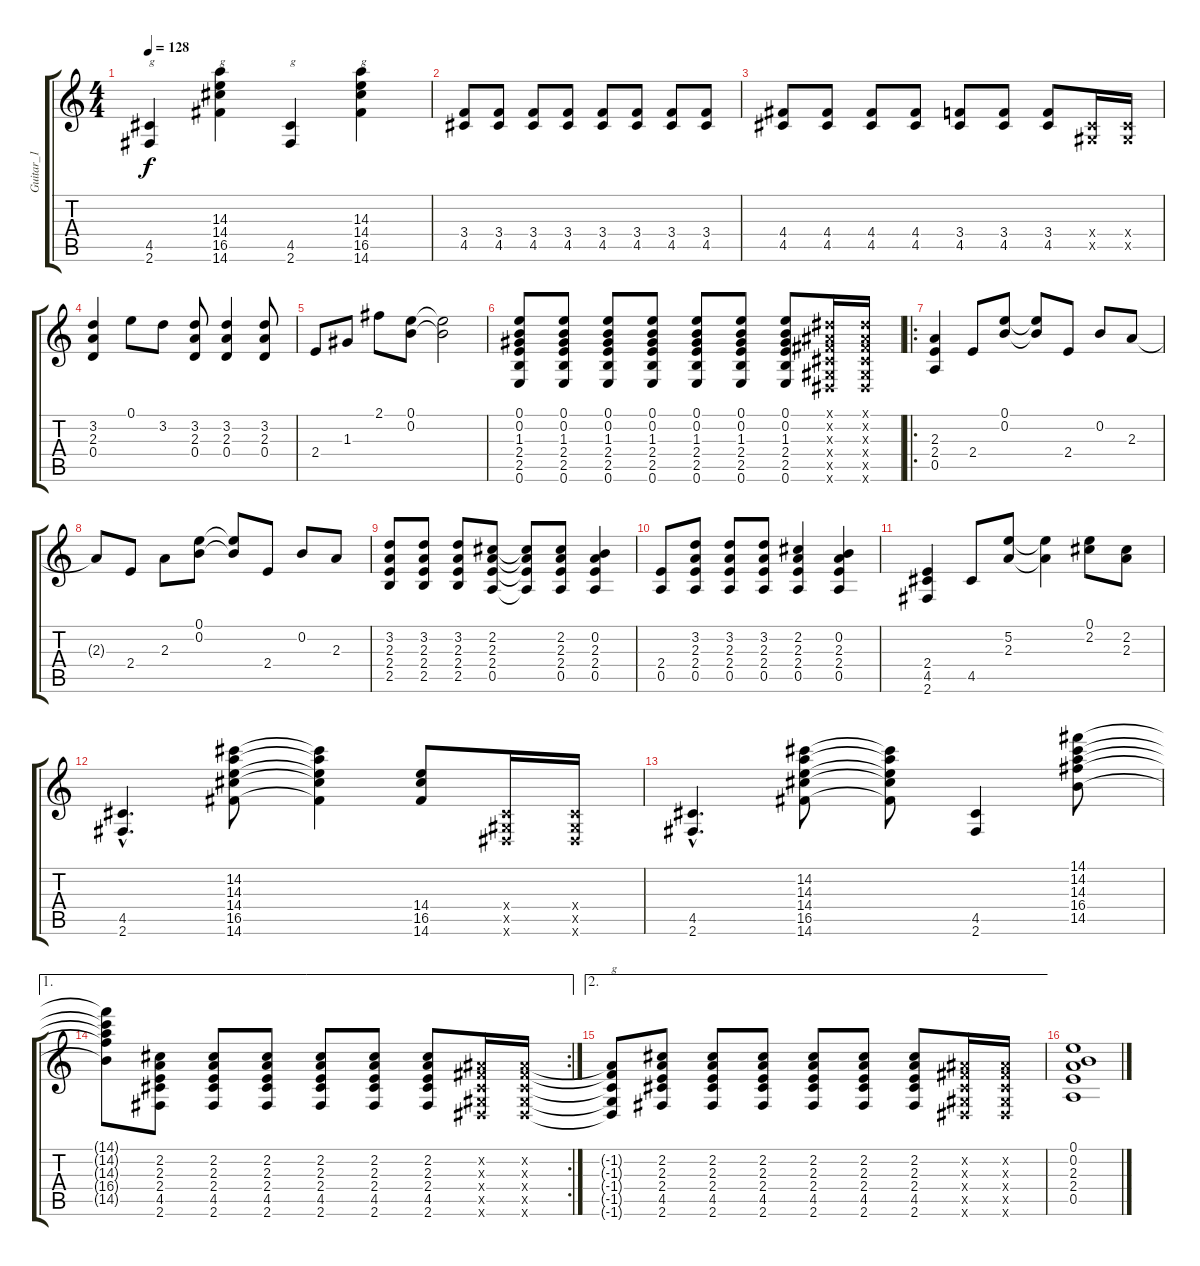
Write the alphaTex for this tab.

\track ("Guitar_1" "Guitar_1") {instrument distortionguitar}
\staff {score tabs}
\tuning (E4 B3 G3 D3 A2 E2) {hide}
\ts (4 4)
\tempo 128
\clef g2
\ks c
(4.5 2.6).4{txt "g" dy f} (14.3 14.4 16.5 14.6).4{txt "g"} (4.5 2.6).4{txt "g"} (14.3 14.4 16.5 14.6).4{txt "g"} |
(3.4 4.5).8 (3.4 4.5).8 (3.4 4.5).8 (3.4 4.5).8 (3.4 4.5).8 (3.4 4.5).8 (3.4 4.5).8 (3.4 4.5).8 |
(4.4 4.5).8 (4.4 4.5).8 (4.4 4.5).8 (4.4 4.5).8 (3.4 4.5).8 (3.4 4.5).8 (3.4 4.5).8 (-1.4{x} -1.5{x}).16 (-1.4{x} -1.5{x}).16 |
(3.2 2.3 0.4).4 0.1.8 3.2.8 (3.2 2.3 0.4).8 (3.2 2.3 0.4).4 (3.2 2.3 0.4).8 |
2.4.8 1.3.8 2.1.8 (0.1 0.2).8 (0.1{t} 0.2{t}).2 |
(0.1 0.2 1.3 2.4 2.5 0.6).8 (0.1 0.2 1.3 2.4 2.5 0.6).8 (0.1 0.2 1.3 2.4 2.5 0.6).8 (0.1 0.2 1.3 2.4 2.5 0.6).8 (0.1 0.2 1.3 2.4 2.5 0.6).8 (0.1 0.2 1.3 2.4 2.5 0.6).8 (0.1 0.2 1.3 2.4 2.5 0.6).8 (-1.1{x} -1.2{x} -1.3{x} -1.4{x} -1.5{x} -1.6{x}).16 (-1.1{x} -1.2{x} -1.3{x} -1.4{x} -1.5{x} -1.6{x}).16 |
\ro
(2.3 2.4 0.5).4 2.4.8 (0.1 0.2).8 (0.1{t} 0.2{t}).8 2.4.8 0.2.8 2.3.8 |
2.3{t}.8 2.4.8 2.3.8 (0.1 0.2).8 (0.1{t} 0.2{t}).8 2.4.8 0.2.8 2.3.8 |
(3.2 2.3 2.4 2.5).8 (3.2 2.3 2.4 2.5).8 (3.2 2.3 2.4 2.5).8 (2.2 2.3 2.4 0.5).8 (2.2{t} 2.3{t} 2.4{t} 0.5{t}).8 (2.2 2.3 2.4 0.5).8 (0.2 2.3 2.4 0.5).4 |
(2.4 0.5).8 (3.2 2.3 2.4 0.5).8 (3.2 2.3 2.4 0.5).8 (3.2 2.3 2.4 0.5).8 (2.2 2.3 2.4 0.5).4 (0.2 2.3 2.4 0.5).4 |
(2.4 4.5 2.6).4 4.5.8 (5.2 2.3).8 (5.2{t} 2.3{t}).4 (0.1 2.2).8 (2.2 2.3).8 |
(4.5{hac} 2.6{hac}).4{d} (14.2 14.3 14.4 16.5 14.6).8 (14.2{t} 14.3{t} 14.4{t} 16.5{t} 14.6{t}).4 (14.4 16.5 14.6).8 (-1.4{x} -1.5{x} -1.6{x}).16 (-1.4{x} -1.5{x} -1.6{x}).16 |
(4.5{hac} 2.6{hac}).4{d} (14.2 14.3 14.4 16.5 14.6).8 (14.2{t} 14.3{t} 14.4{t} 16.5{t} 14.6{t}).8 (4.5 2.6).4 (14.1 14.2 14.3 16.4 14.5).8 |
\ae 1
\rc 2
(14.1{t} 14.2{t} 14.3{t} 16.4{t} 14.5{t}).8 (2.2 2.3 2.4 4.5 2.6).8 (2.2 2.3 2.4 4.5 2.6).8 (2.2 2.3 2.4 4.5 2.6).8 (2.2 2.3 2.4 4.5 2.6).8 (2.2 2.3 2.4 4.5 2.6).8 (2.2 2.3 2.4 4.5 2.6).8 (-1.2{x} -1.3{x} -1.4{x} -1.5{x} -1.6{x}).16 (-1.2{x} -1.3{x} -1.4{x} -1.5{x} -1.6{x}).16 |
\ae 2
(-1.2{t} -1.3{t} -1.4{t} -1.5{t} -1.6{t}).8{txt "g"} (2.2 2.3 2.4 4.5 2.6).8 (2.2 2.3 2.4 4.5 2.6).8 (2.2 2.3 2.4 4.5 2.6).8 (2.2 2.3 2.4 4.5 2.6).8 (2.2 2.3 2.4 4.5 2.6).8 (2.2 2.3 2.4 4.5 2.6).8 (-1.2{x} -1.3{x} -1.4{x} -1.5{x} -1.6{x}).16 (-1.2{x} -1.3{x} -1.4{x} -1.5{x} -1.6{x}).16 |
(0.1 0.2 2.3 2.4 0.5).1
